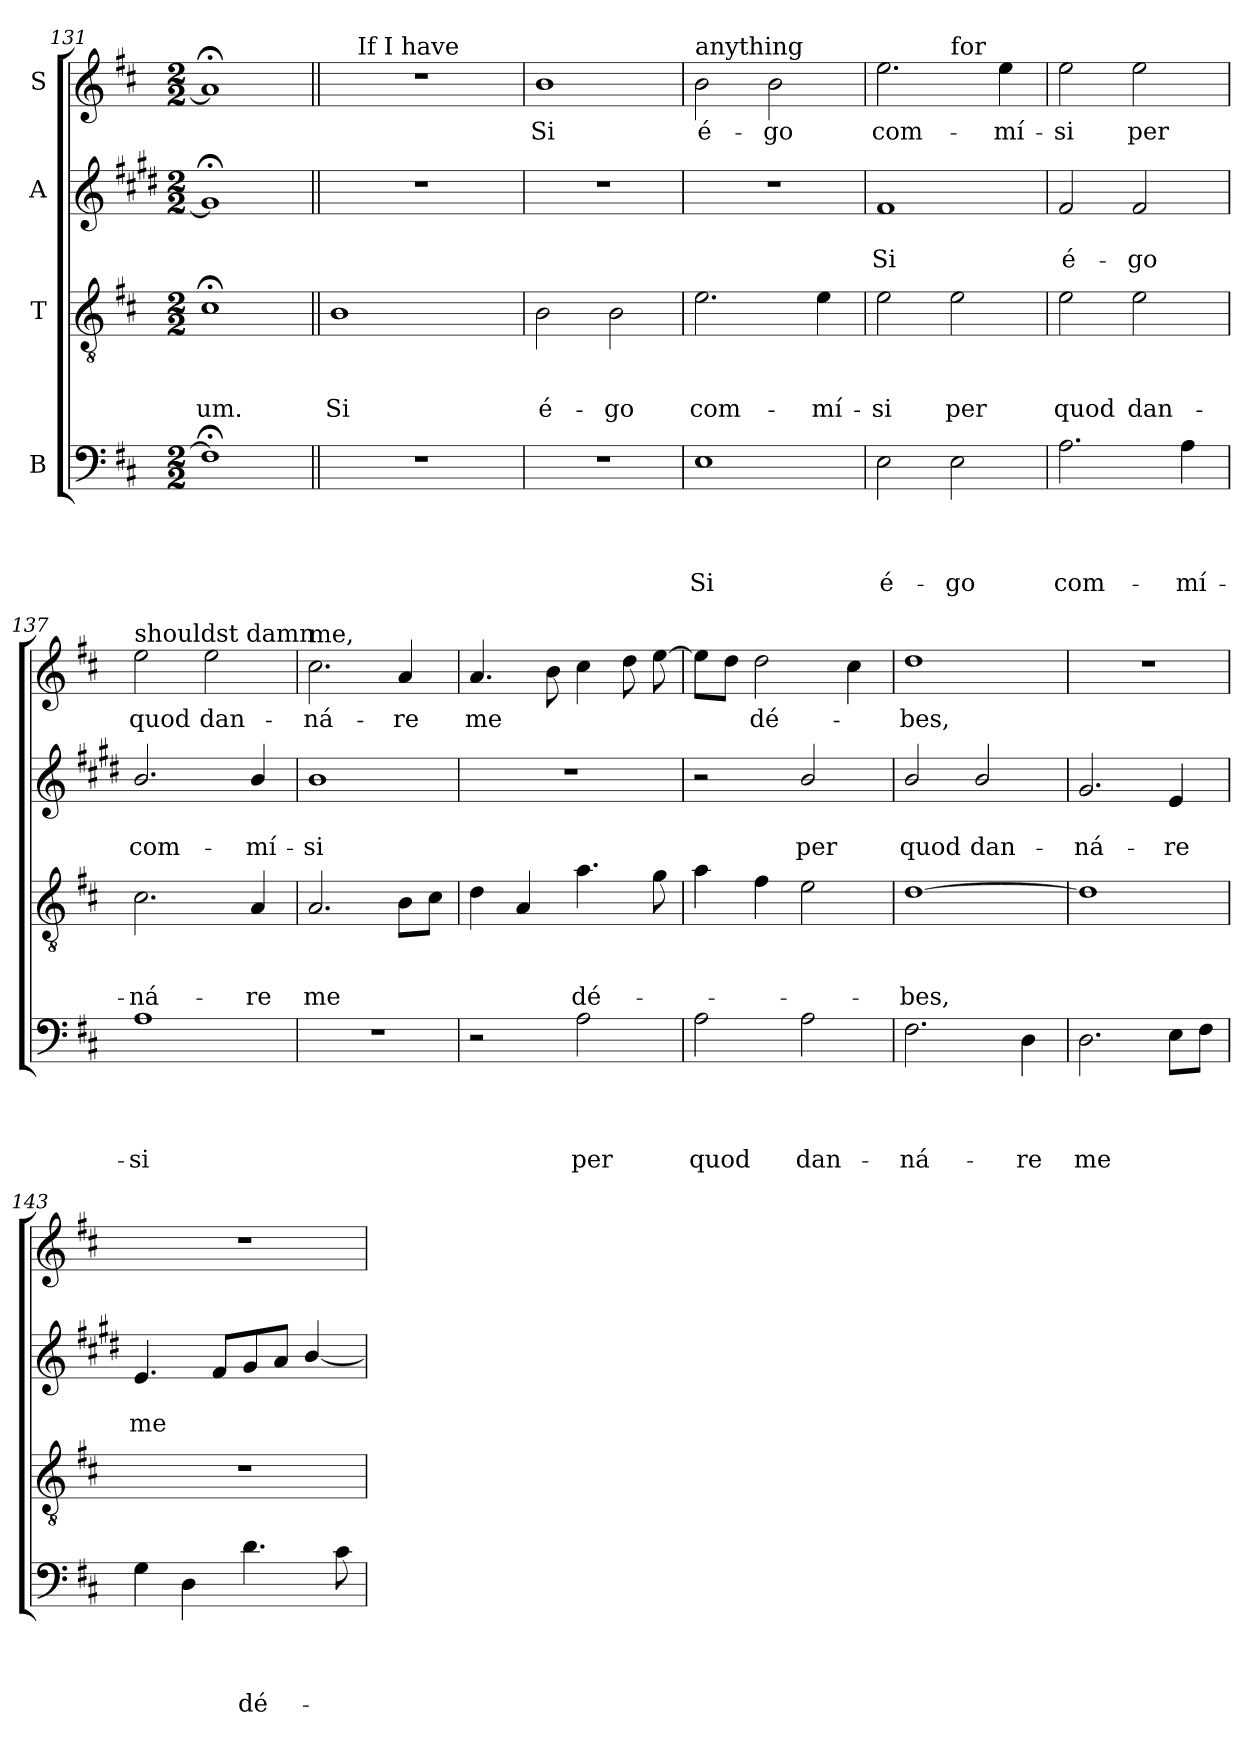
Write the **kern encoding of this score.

**kern	**text	**text	**text	**text	**kern	**text	**text	**text	**kern	**text	**text	**kern	**text
*part4	*part4	*part4	*part4	*part4	*part3	*part3	*part3	*part3	*part2	*part2	*part2	*part1	*part1
*staff4	*staff4	*staff4	*staff4	*staff4	*staff3	*staff3	*staff3	*staff3	*staff2	*staff2	*staff2	*staff1	*staff1
*I"B	*	*	*	*	*I"T	*	*	*	*I"A	*	*	*I"S	*
*clefF4	*	*	*	*	*clefGv2	*	*	*	*clefG2	*	*	*clefG2	*
*	*	*	*	*	*	*	*	*	*ITrd1c2	*	*	*	*
*k[f#c#]	*	*	*	*	*k[f#c#]	*	*	*	*k[f#c#]	*	*	*k[f#c#]	*
*D:	*	*	*	*	*D:	*	*	*	*D:	*	*	*D:	*
*M2/2	*	*	*	*	*M2/2	*	*	*	*M2/2	*	*	*M2/2	*
=131	=131	=131	=131	=131	=131	=131	=131	=131	=131	=131	=131	=131	=131
!	!	!	!	!	!	!	!	!LO:LY:b	!	!	!	!	!
1F#;<]	.	.	.	.	1c#;<	.	.	-um.	1f#;]	.	.	1a;]	.
=132||	=132||	=132||	=132||	=132||	=132||	=132||	=132||	=132||	=132||	=132||	=132||	=132||	=132||
!	!	!	!	!	!	!	!	!LO:LY:b	!	!	!	!	!
*	*	*	*	*	*	*	*	*	*	*	*	*^	*
1r	.	.	.	.	1B	.	.	Si	1r	.	.	1r	16.ryy	.
!	!	!	!	!	!	!	!	!	!	!	!	!	!LO:TX:a:t=If I have	!
.	.	.	.	.	.	.	.	.	.	.	.	.	2ryy	.
.	.	.	.	.	.	.	.	.	.	.	.	.	4ryy	.
.	.	.	.	.	.	.	.	.	.	.	.	.	8ryy	.
.	.	.	.	.	.	.	.	.	.	.	.	.	32ryy	.
=133	=133	=133	=133	=133	=133	=133	=133	=133	=133	=133	=133	=133	=133	=133
!	!	!	!	!	!	!	!	!	!	!	!	!LO:TX:a:t=committed	!	!
!	!	!	!	!	!	!	!	!LO:LY:b	!	!	!	!	!	!LO:LY:b
*	*	*	*	*	*	*	*	*	*	*	*	*v	*v	*
1r	.	.	.	.	2B\	.	.	é-	1r	.	.	1b	Si
!	!	!	!	!	!	!	!	!LO:LY:b	!	!	!	!	!
.	.	.	.	.	2B\	.	.	-go	.	.	.	.	.
=134	=134	=134	=134	=134	=134	=134	=134	=134	=134	=134	=134	=134	=134
!	!	!	!	!	!	!	!	!	!	!	!	!LO:TX:a:t=anything	!
!	!	!	!	!LO:LY:b	!	!	!	!LO:LY:b	!	!	!	!	!LO:LY:b
1E	.	.	.	Si	2.e\	.	.	com-	1r	.	.	2b\	é-
!	!	!	!	!	!	!	!	!	!	!	!	!	!LO:LY:b
.	.	.	.	.	.	.	.	.	.	.	.	2b\	-go
!	!	!	!	!	!	!	!	!LO:LY:b	!	!	!	!	!
.	.	.	.	.	4e\	.	.	-mí-	.	.	.	.	.
=135	=135	=135	=135	=135	=135	=135	=135	=135	=135	=135	=135	=135	=135
!	!	!	!	!LO:LY:b	!	!	!	!LO:LY:b	!	!	!LO:LY:b	!	!LO:LY:b
*	*	*	*	*	*	*	*	*	*	*	*	*^	*
2E\	.	.	.	é-	2e\	.	.	-si	1e	.	Si	2.ee\	2ryy	com-
!	!	!	!	!	!	!	!	!	!	!	!	!	!LO:TX:a:t=for	!
!	!	!	!	!LO:LY:b	!	!	!	!LO:LY:b	!	!	!	!	!	!
2E\	.	.	.	-go	2e\	.	.	per	.	.	.	.	2ryy	.
!	!	!	!	!	!	!	!	!	!	!	!	!	!	!LO:LY:b
.	.	.	.	.	.	.	.	.	.	.	.	4ee\	.	-mí-
=136	=136	=136	=136	=136	=136	=136	=136	=136	=136	=136	=136	=136	=136	=136
!	!	!	!	!	!	!	!	!	!	!	!	!LO:TX:a:t=which thou	!	!
!	!	!	!	!LO:LY:b	!	!	!	!LO:LY:b	!	!	!LO:LY:b	!	!	!LO:LY:b
*	*	*	*	*	*	*	*	*	*	*	*	*v	*v	*
2.A\	.	.	.	com-	2e\	.	.	quod	2e/	.	é-	2ee\	-si
!	!	!	!	!	!	!	!	!LO:LY:b	!	!	!LO:LY:b	!	!LO:LY:b
.	.	.	.	.	2e\	.	.	dan-	2e/	.	-go	2ee\	per
!	!	!	!	!LO:LY:b	!	!	!	!	!	!	!	!	!
4A\	.	.	.	-mí-	.	.	.	.	.	.	.	.	.
!!LO:PB:g=z
=137	=137	=137	=137	=137	=137	=137	=137	=137	=137	=137	=137	=137	=137
!	!	!	!	!	!	!	!	!	!	!	!	!LO:TX:a:t=shouldst damn	!
!	!	!	!	!LO:LY:b	!	!	!	!LO:LY:b	!	!	!LO:LY:b	!	!LO:LY:b
1A	.	.	.	-si	2.c#\	.	.	-ná-	2.a/	.	com-	2ee\	quod
!	!	!	!	!	!	!	!	!	!	!	!	!	!LO:LY:b
.	.	.	.	.	.	.	.	.	.	.	.	2ee\	dan-
!	!	!	!	!	!	!	!	!LO:LY:b	!	!	!LO:LY:b	!	!
.	.	.	.	.	4A/	.	.	-re	4a/	.	-mí-	.	.
=138	=138	=138	=138	=138	=138	=138	=138	=138	=138	=138	=138	=138	=138
!	!	!	!	!	!	!	!	!	!	!	!	!LO:TX:a:t=me,	!
!	!	!	!	!	!	!	!	!LO:LY:b	!	!	!LO:LY:b	!	!LO:LY:b
1r	.	.	.	.	2.A/	.	.	me	1a	.	-si	2.cc#\	-ná-
!	!	!	!	!	!	!	!	!	!	!	!	!	!LO:LY:b
.	.	.	.	.	8B\L	.	.	.	.	.	.	4a/	-re
.	.	.	.	.	8c#\J	.	.	.	.	.	.	.	.
=139	=139	=139	=139	=139	=139	=139	=139	=139	=139	=139	=139	=139	=139
!	!	!	!	!	!	!	!	!	!	!	!	!	!LO:LY:b
2r	.	.	.	.	4d\	.	.	.	1r	.	.	4.a/	me
.	.	.	.	.	4A/	.	.	.	.	.	.	.	.
.	.	.	.	.	.	.	.	.	.	.	.	8b\	.
!	!	!	!	!LO:LY:b	!	!	!	!LO:LY:b	!	!	!	!	!
2A\	.	.	.	per	4.a\	.	.	dé-	.	.	.	4cc#\	.
.	.	.	.	.	.	.	.	.	.	.	.	8dd\	.
.	.	.	.	.	8g\	.	.	.	.	.	.	[8ee\	.
=140	=140	=140	=140	=140	=140	=140	=140	=140	=140	=140	=140	=140	=140
!	!	!	!	!LO:LY:b	!	!	!	!	!	!	!	!	!
2A\	.	.	.	quod	4a\	.	.	.	2r	.	.	8ee\L]	.
.	.	.	.	.	.	.	.	.	.	.	.	8dd\J	.
!	!	!	!	!	!	!	!	!	!	!	!	!	!LO:LY:b
.	.	.	.	.	4f#\	.	.	.	.	.	.	2dd\	dé-
!	!	!	!	!LO:LY:b	!	!	!	!	!	!	!LO:LY:b	!	!
2A\	.	.	.	dan-	2e\	.	.	.	2a/	.	per	.	.
.	.	.	.	.	.	.	.	.	.	.	.	4cc#\	.
=141	=141	=141	=141	=141	=141	=141	=141	=141	=141	=141	=141	=141	=141
!	!	!	!	!LO:LY:b	!	!	!	!LO:LY:b	!	!	!LO:LY:b	!	!LO:LY:b
2.F#\	.	.	.	-ná-	[1d	.	.	-bes,	2a/	.	quod	1dd	-bes,
!	!	!	!	!	!	!	!	!	!	!	!LO:LY:b	!	!
.	.	.	.	.	.	.	.	.	2a/	.	dan-	.	.
!	!	!	!	!LO:LY:b	!	!	!	!	!	!	!	!	!
4D\	.	.	.	-re	.	.	.	.	.	.	.	.	.
=142	=142	=142	=142	=142	=142	=142	=142	=142	=142	=142	=142	=142	=142
!	!	!	!	!LO:LY:b	!	!	!	!	!	!	!LO:LY:b	!	!
2.D\	.	.	.	me	1d]	.	.	.	2.f#/	.	-ná-	1r	.
!	!	!	!	!	!	!	!	!	!	!	!LO:LY:b	!	!
8E\L	.	.	.	.	.	.	.	.	4d/	.	-re	.	.
8F#\J	.	.	.	.	.	.	.	.	.	.	.	.	.
!!LO:LB:g=z
=143	=143	=143	=143	=143	=143	=143	=143	=143	=143	=143	=143	=143	=143
!	!	!	!	!	!	!	!	!	!	!	!LO:LY:b	!	!
4G\	.	.	.	.	1r	.	.	.	4.d/	.	me	1r	.
4D\	.	.	.	.	.	.	.	.	.	.	.	.	.
.	.	.	.	.	.	.	.	.	8e/L	.	.	.	.
!	!	!	!	!LO:LY:b	!	!	!	!	!	!	!	!	!
4.d\	.	.	.	dé-	.	.	.	.	8f#/	.	.	.	.
.	.	.	.	.	.	.	.	.	8g/J	.	.	.	.
.	.	.	.	.	.	.	.	.	[4a/	.	.	.	.
8c#\	.	.	.	.	.	.	.	.	.	.	.	.	.
=	=	=	=	=	=	=	=	=	=	=	=	=	=
*-	*-	*-	*-	*-	*-	*-	*-	*-	*-	*-	*-	*-	*-
